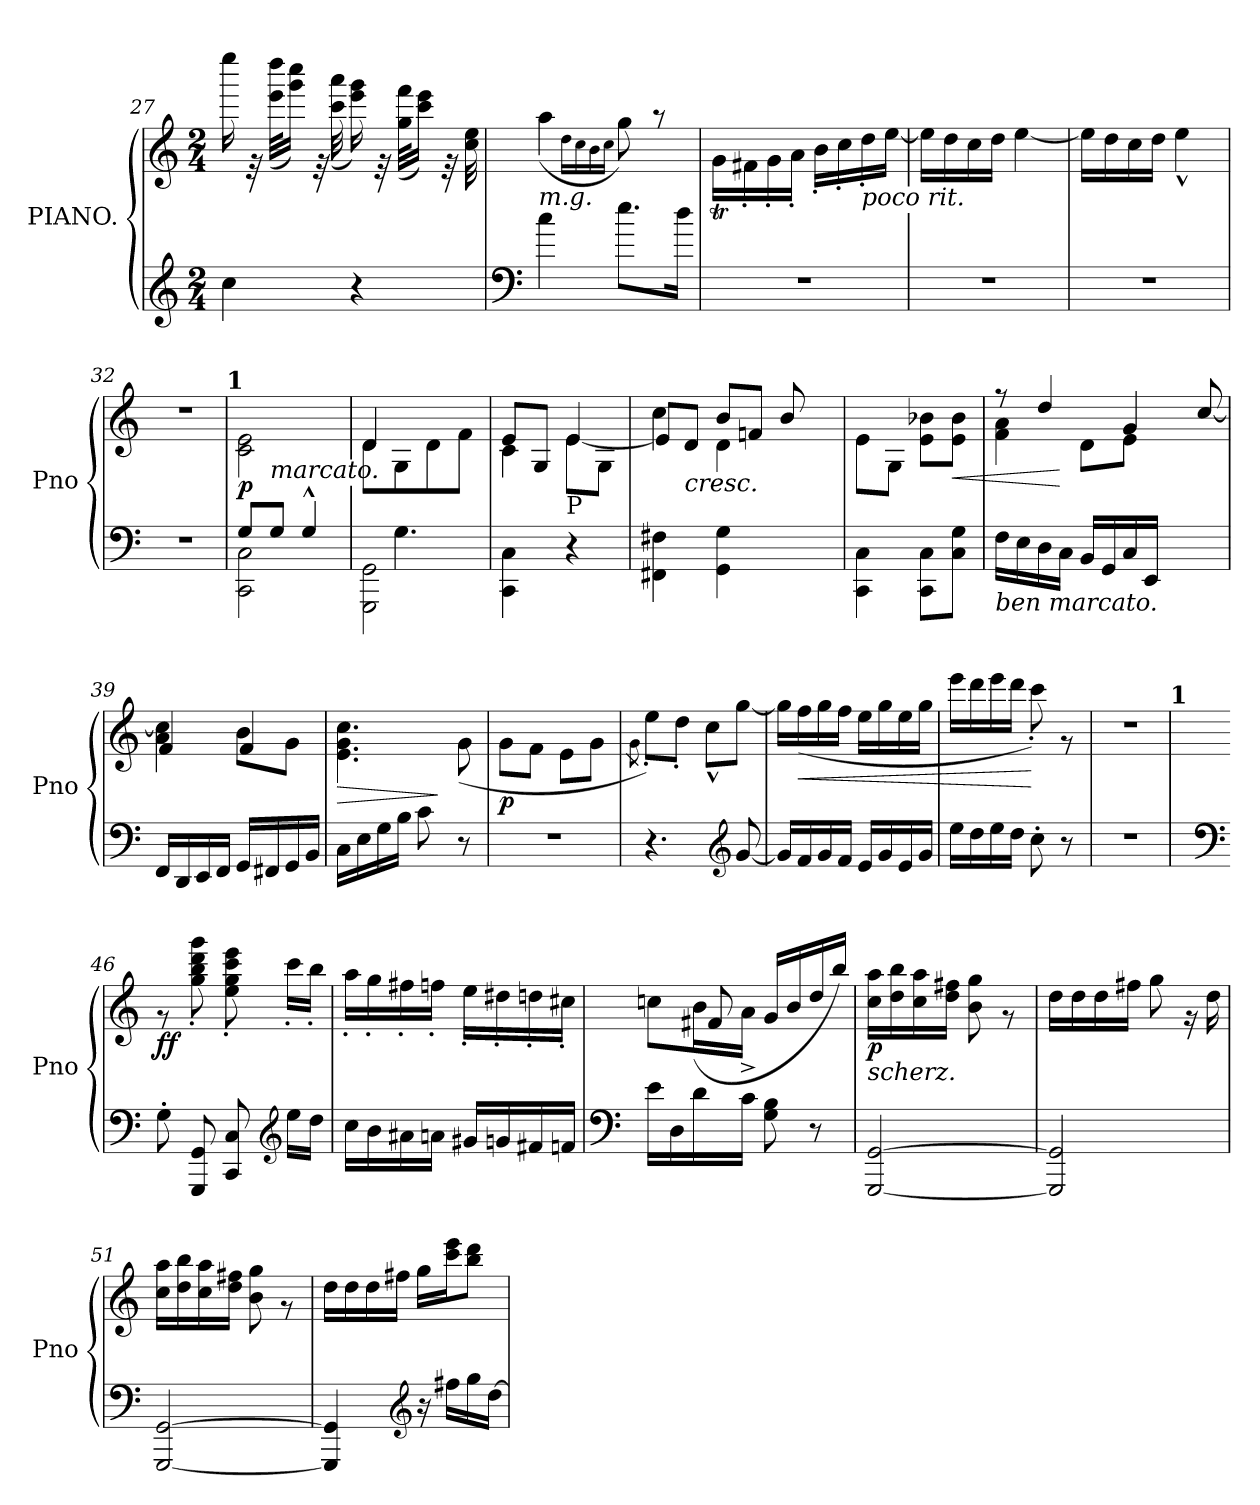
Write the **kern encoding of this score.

**kern	**kern	**dynam
*part1	*part1	*part1
*staff2	*staff1	*staff1/2
*I"PIANO.	*	*
*I'Pno	*	*
*clefG2	*clefG2	*
*k[]	*k[]	*
*M2/4	*M2/4	*
=27	=27	=27
*	*^	*
4cc\	2ryy	16eeee\	.
.	.	32r	.
.	.	(>32eee\ 32dddd\KLL	.
.	.	16ggg\ 16cccc\JJ)	.
.	.	32r	.
.	.	(>32ccc\ 32aaa\	.
4r	.	16eee\ 16ggg\)	.
.	.	32r	.
.	.	(>32gg\ 32fff\KLL	.
.	.	16ccc\ 16eee\JJ)	.
.	.	32r	.
.	.	32cc\ 32ee\	.
=28	=28	=28	=28
*clefF4	*	*	*
!	!LO:TX:b:i:t=m.g.	!	!
4cc\	2ryy	(>4aa\	.
.	.	16qdd\LL	.
.	.	16qcc\	.
.	.	16qb\	.
.	.	16qcc\JJ	.
8.ee\L	.	8gg\)	.
.	.	8raa	.
16dd\Jk	.	.	.
=29	=29	=29	=29
2r	2ryy	16gT\LL	.
.	.	16f#X'\	.
.	.	16g'\	.
.	.	16a'\JJ	.
.	.	16b'\LL	.
.	.	16cc'\	.
!	!	!LO:TX:b:i:t=poco rit.	!
.	.	16dd'\	.
.	.	[16ee\JJ	.
!!LO:LB:g=z	!!
=30	=30	=30	=30
2r	2ryy	16ee\LL]	.
.	.	16dd\	.
.	.	16cc\	.
.	.	16dd\JJ	.
.	.	[4ee\	.
=31	=31	=31	=31
2r	2ryy	16ee\LL]	.
.	.	16dd\	.
.	.	16cc\	.
.	.	16dd\JJ	.
.	.	4ee^^\	.
=32	=32	=32	=32
2r	2ryy	2rdd	.
!	!	!LO:TX:a:B:t=1	!
=33	=33	=33	=33
*^	*	*	*
!	!	!	!	!LO:DY:b
8G/L	2CC\ 2C\	2ryy	2c\ 2e\	p
!LO:TX:a:i:t=marcato.	!	!	!	!
8G/J	.	.	.	.
4G^^/	.	.	.	.
=34	=34	=34	=34	=34
*	*	*	*^	*
8rAyy	2GGG\ 2GG\	2ryy	8d\L	4d/	.
4.G\	.	.	8G\	.	.
.	.	.	8d\	4rAyy	.
.	.	.	8f\J	.	.
*v	*v	*	*	*	*
=35	=35	=35	=35	=35
4CC\ 4C\	2ryy	4c\	8e/L	.
.	.	.	8G/J	.
!	!	!LO:TX:b:t=P	!	!
4r	.	[4e/	8e\L	.
.	.	.	8G\J	.
=36	=36	=36	=36	=36
4FF#X\ 4F#X\	2ryy	4cc\	8e/L]	.
!	!	!	!LO:TX:b:i:t=cresc.	!
.	.	.	8d/J	.
4GG\ 4G\	.	4d\	8b/L	.
.	.	.	8fn/J	.
4ryy	4ryy	8b/	4ryy	.
.	.	8ryy	.	.
*	*	*v	*v	*
=37	=37	=37	=37
4CC\ 4C\	2ryy	8e\L	.
.	.	8G\J	.
8CC\ 8C\L	.	8e\ 8b-X\L	.
!	!	!	!LO:HP:b
8C\ 8G\J	.	8e\ 8b-\J	<
=38	=38	=38	=38
*	*^	*^	*
!LO:TX:b:i:t=ben marcato.	!	!	!	!	!
16F\LL	2ryy	8ryy	8rff	4f\ 4a\	.
16E\	.	.	.	.	.
16D\	.	16ryy	4dd/	.	.
16C\JJ	.	16ryy	.	.	[
16BB/LL	.	4ryy	.	8d\L	.
16GG/	.	.	.	.	.
16C/	.	.	4g/	8e\J	.
16EE/JJ	.	.	.	.	.
4ryy	4ryy	4ryy	.	4ryy	.
.	.	.	[8cc/	.	.
*	*	*	*v	*v	*
!!LO:LB:g=z
=39	=39	=39	=39	=39
16FF/LL	2ryy	4a\ 4cc\]	4f/	.
16DD/	.	.	.	.
16EE/	.	.	.	.
16FF/JJ	.	.	.	.
16GG/LL	.	8b\L	4f/	.
16FF#X/	.	.	.	.
16GG/	.	8g\J	.	.
16BB/JJ	.	.	.	.
=40	=40	=40	=40	=40
!	!	!	!	!LO:HP:b
16C\LL	2ryy	4.e\ 4.g\ 4.cc\	4ryy	>
16E\	.	.	.	.
16G\	.	.	.	.
16B\JJ	.	.	.	.
8c\	.	.	16ryy	.
.	.	.	16ryy	]
8r	.	(>8g\	8ryy	.
=41	=41	=41	=41	=41
!	!	!	!	!LO:DY:b
*	*	*v	*v	*
2rF	2ryy	8g\L	p
.	.	8f\J	.
.	.	8e\L	.
.	.	8g\J	.
=42	=42	=42	=42
.	.	8qg\	.
4.r	2ryy	8ee'\L)	.
.	.	8dd'\J	.
.	.	8cc^^\L	.
*clefG2	*	*	*
[8g/	.	[8gg\J	.
=43	=43	=43	=43
16g/LL]	2ryy	16gg\LL]	.
!	!	!	!LO:HP:b
16f/	.	(>16ff\	<
16g/	.	16gg\	.
16f/JJ	.	16ff\JJ	.
16e/LL	.	16ee\LL	.
16g/	.	16gg\	.
16e/	.	16ee\	.
16g/JJ	.	16gg\JJ	.
=44	=44	=44	=44
16ee\LL	2ryy	16eee\LL	.
16dd\	.	16ddd\	.
16ee\	.	16eee\	.
16dd\JJ	.	16ddd\JJ	.
8cc'\	.	8ccc'\)	[
8r	.	8r	.
=45	=45	=45	=45
2rdd	2ryy	2rdd	.
!	!	!LO:TX:a:B:t=1	!
!!LO:LB:g=z	!!
=46	=46	=46	=46
*clefF4	*	*	*
!	!	!	!LO:DY:b
8G'\	2ryy	8r	ff
8GGG/ 8GG/	.	8gg\' 8bb\' 8ddd\' 8ggg\'	.
8CC/ 8C/	.	8ee\' 8gg\' 8ccc\' 8eee\'	.
*clefG2	*	*	*
16ee\LL	.	16ccc'\LL	.
16dd\JJ	.	16bb'\JJ	.
=47	=47	=47	=47
16cc\LL	2ryy	16aa'\LL	.
16b\	.	16gg'\	.
16a#X\	.	16ff#X'\	.
16an\JJ	.	16ffn'\JJ	.
16g#X/LL	.	16ee'\LL	.
16gn/	.	16dd#X'\	.
16f#X/	.	16ddn'\	.
16fn/JJ	.	16cc#X'\JJ	.
*	*v	*v	*
=48	=48	=48
*clefF4	*	*
*	*^	*
*	*	*^	*
16e\LL	2ryy	8ccn\L	8ryy	.
16D\	.	.	.	.
16d\	.	(>16b\L	8f#X/	.
16c\JJ	.	16a^\JJ	.	.
8G\ 8B\	.	4ryy	16g/LL	.
.	.	.	16b/	.
8r	.	.	16dd/	.
.	.	.	16bb/JJ)	.
=49	=49	=49	=49	=49
!	!LO:TX:b:i:t=scherz.	!	!	!
!	!	!	!	!LO:DY:b
*	*	*v	*v	*
[2GGG/ [2GG/	2ryy	16cc\ 16aa\LL	p
.	.	16dd\ 16bb\	.
.	.	16cc\ 16aa\	.
.	.	16dd\ 16ff#X\JJ	.
.	.	8b\ 8gg\	.
.	.	8r	.
=50	=50	=50	=50
2GGG/] 2GG/]	2ryy	16dd\LL	.
.	.	16dd\	.
.	.	16dd\	.
.	.	16ff#X\JJ	.
.	.	8gg\	.
.	.	16r	.
.	.	16dd\	.
!!LO:LB:g=z	!!
=51	=51	=51	=51
[2GGG/ [2GG/	2ryy	16cc\ 16aa\LL	.
.	.	16dd\ 16bb\	.
.	.	16cc\ 16aa\	.
.	.	16dd\ 16ff#X\JJ	.
.	.	8b\ 8gg\	.
.	.	8r	.
=52	=52	=52	=52
4GGG/] 4GG/]	2ryy	16dd\LL	.
.	.	16dd\	.
.	.	16dd\	.
.	.	16ff#X\JJ	.
*clefG2	*	*	*
16r	.	16gg\LL	.
16ff#X\LL	.	16ccc\ 16eee\J	.
16gg\	.	8bb\ 8ddd\J	.
[16dd\JJ	.	.	.
*	*v	*v	*
=	=	=
*-	*-	*-
